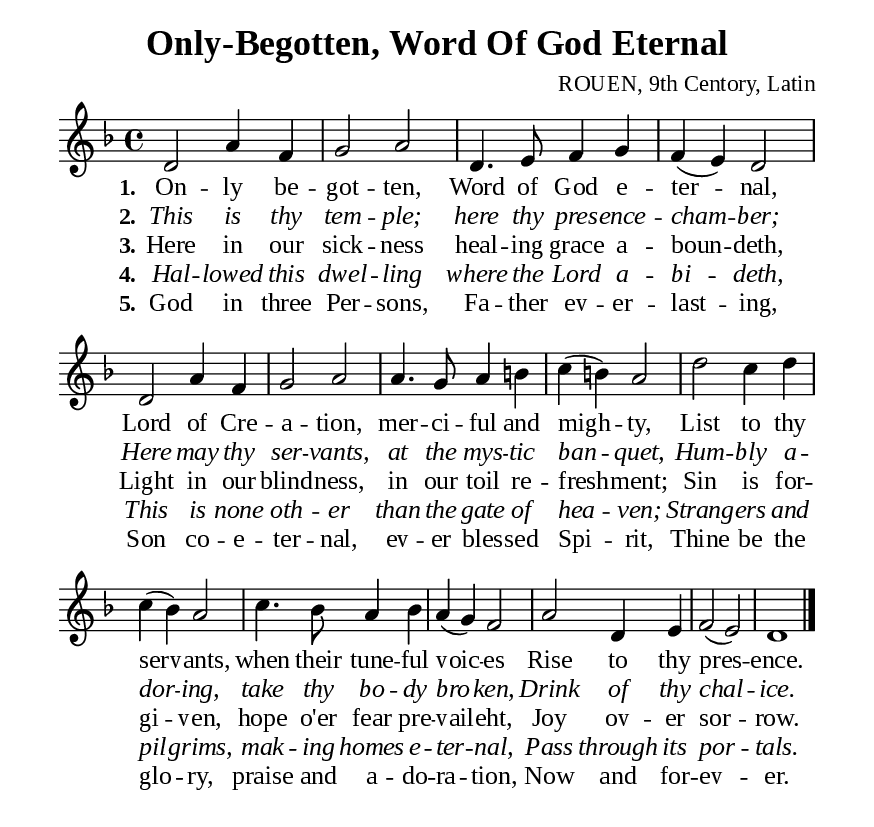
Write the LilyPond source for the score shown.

%%%%%%%%%%%%%%%%%%%%%%%%%%%%%
% CONTENTS OF THIS DOCUMENT
% 1. Common settings
% 2. Verse music
% 3. Verse lyrics
% 4. Layout
%%%%%%%%%%%%%%%%%%%%%%%%%%%%%

%%%%%%%%%%%%%%%%%%%%%%%%%%%%%
% 1. Common settings
%%%%%%%%%%%%%%%%%%%%%%%%%%%%%
\version "2.18.2"

\header {
  title = "Only-Begotten, Word Of God Eternal"
  composer = "ROUEN, 9th Centory, Latin"
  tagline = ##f
}

global= {
  \key f \major
  \time 4/4
  \override Score.BarNumber.break-visibility = ##(#f #f #f)
}

\paper {
  #(set-paper-size "a5")
  top-margin = 3.2\mm
  bottom-marign = 10\mm
  left-margin = 10\mm
  right-margin = 10\mm
  indent = #0
  #(define fonts
	 (make-pango-font-tree "Liberation Serif"
	 		       "Liberation Serif"
			       "Liberation Serif"
			       (/ 20 20)))
  system-system-spacing = #'((basic-distance . 3) (padding . 3))
}

printItalic = \with {
  \override LyricText.font-shape = #'italic
}

%%%%%%%%%%%%%%%%%%%%%%%%%%%%%
% 2. Verse music
%%%%%%%%%%%%%%%%%%%%%%%%%%%%%
musicVerseSoprano = \relative c' {
  %{	01	%} d2 a'4 f |
  %{	02	%} g2 a |
  %{	03	%} d,4. e8 f4 g |
  %{	04	%} f (e) d2 |
  %{	05	%} d a'4 f |
  %{	06	%} g2 a |
  %{	07	%} a4. g8 a4 b! |
  %{	08	%} c (b!) a2 |
  %{	09	%} d c4 d |
  %{	10	%} c (bes) a2 |
  %{	11	%} c4. bes8 a4 bes |
  %{	12	%} a (g) f2 |
  %{	13	%} a2 d,4 e |
  %{	14	%} f2 (e) |
  %{	15	%} d1 \bar "|."
}

%%%%%%%%%%%%%%%%%%%%%%%%%%%%%
% 3. Verse lyrics
%%%%%%%%%%%%%%%%%%%%%%%%%%%%%
verseOne = \lyricmode {
  \set stanza = #"1."
  On -- ly be -- got -- ten, Word of God e -- ter -- nal,
  Lord of Cre -- a -- tion, mer -- ci -- ful and migh -- ty,
  List to thy ser -- vants, when their tune -- ful voic -- es
  Rise to thy pres -- ence.
}

verseTwo = \lyricmode {
  \set stanza = #"2."
  This is thy tem -- ple; here thy pres -- ence -- cham -- ber;
  Here may thy ser -- vants, at the mys -- tic ban -- quet,
  Hum -- bly a -- dor -- ing, take thy bo -- dy bro -- ken,
  Drink of thy chal -- ice.
}

verseThree = \lyricmode {
  \set stanza = #"3."
  Here in our sick -- ness heal -- ing grace a -- boun -- deth,
  Light in our blind -- ness, in our toil re -- fresh -- ment;
  Sin is for -- gi -- ven, hope  o'er fear pre -- vail -- eht,
  Joy ov -- er sor -- row.
}

verseFour = \lyricmode {
  \set stanza = #"4."
  Hal -- lowed this dwel -- ling where the Lord a -- bi -- deth,
  This is none oth -- er than the gate of hea -- ven;
  Strang -- ers and pil -- grims, mak -- ing homes e -- ter -- nal,
  Pass through its por -- tals.
}

verseFive = \lyricmode {
  \set stanza = #"5."
  God in three Per -- sons, Fa -- ther ev -- er -- last -- ing,
  Son co -- e -- ter -- nal, ev -- er bles -- sed Spi -- rit,
  Thine be the glo -- ry, praise and a -- do -- ra -- tion,
  Now and for -- ev -- er.
}

%%%%%%%%%%%%%%%%%%%%%%%%%%%%%
% 4. Layout
%%%%%%%%%%%%%%%%%%%%%%%%%%%%%
\score {
    \new ChoirStaff <<
      \new Staff <<
        \clef "treble"
        \new Voice = "sopranos" { \global   \musicVerseSoprano }
      >>
      \new Lyrics \lyricsto sopranos \verseOne
      \new Lyrics \printItalic \lyricsto sopranos \verseTwo
      \new Lyrics \lyricsto sopranos \verseThree
      \new Lyrics \printItalic \lyricsto sopranos \verseFour
      \new Lyrics \lyricsto sopranos \verseFive
    >>
}
